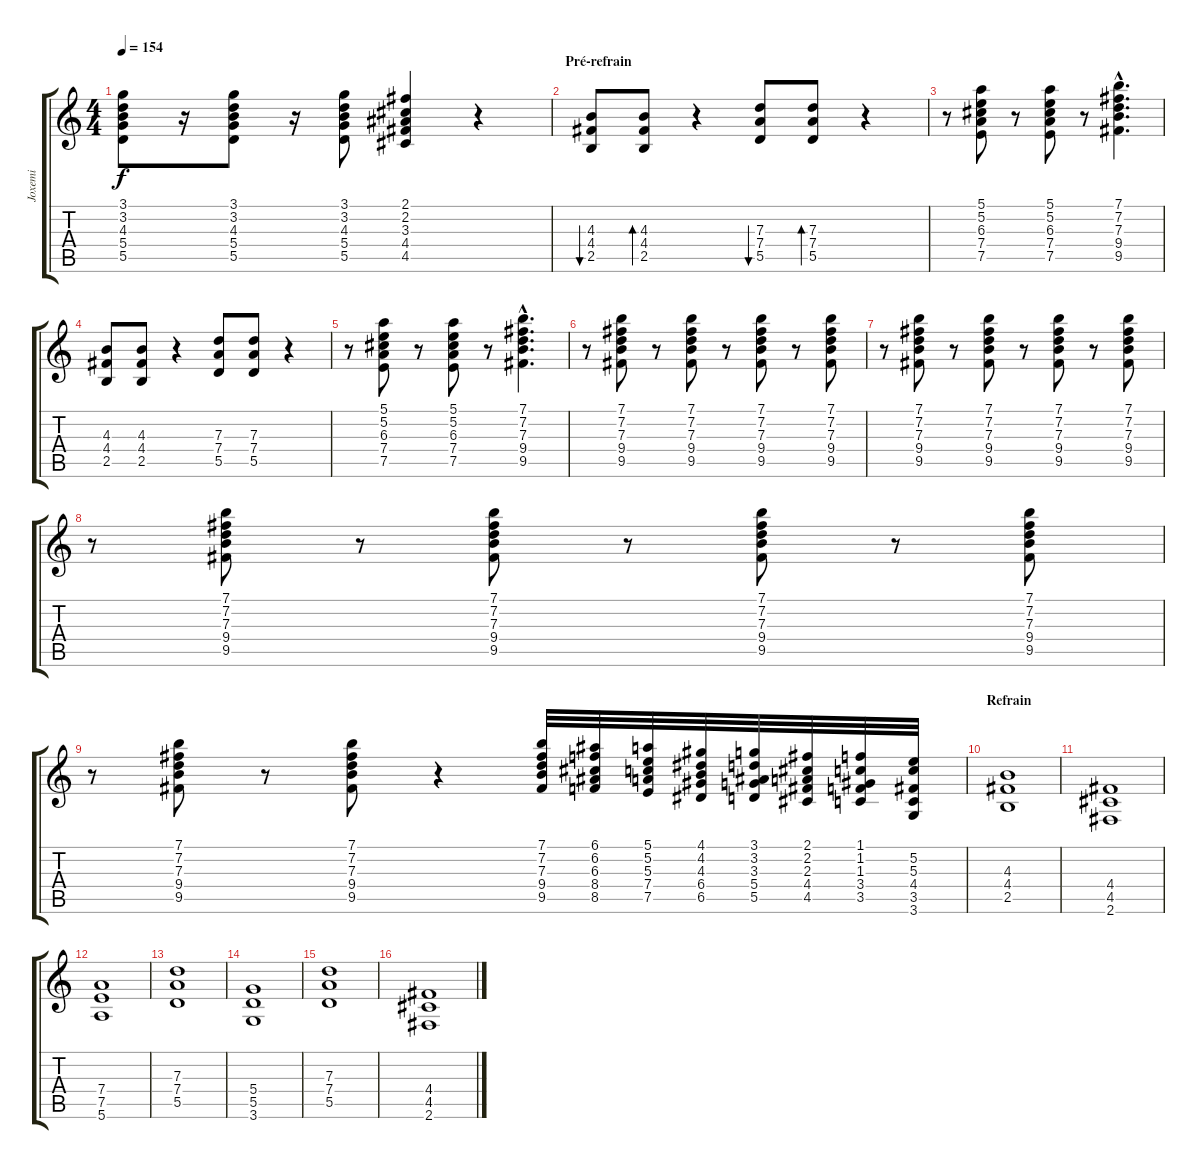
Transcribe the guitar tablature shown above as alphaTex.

\track ("Joxemi" "Joxemi") {instrument distortionguitar}
\staff {score tabs}
\tuning (E4 B3 G3 D3 A2 E2) {hide}
\ts (4 4)
\tempo 154
\clef g2
\ks c
(3.1 3.2 4.3 5.4 5.5).8{dy f} r.16 (3.1 3.2 4.3 5.4 5.5).8 r.16 (3.1 3.2 4.3 5.4 5.5).8 (2.1 2.2 3.3 4.4 4.5).4 r.4 |
\section ("" "Pré-refrain")
(4.3 4.4 2.5).8{bu 60 instrument distortionguitar} (4.3 4.4 2.5).8{bd 60} r.4 (7.3 7.4 5.5).8{bu 60} (7.3 7.4 5.5).8{bd 60} r.4 |
r.8 (5.1 5.2 6.3 7.4 7.5).8{instrument electricguitarmuted} r.8 (5.1 5.2 6.3 7.4 7.5).8 r.8 (7.1{hac} 7.2{hac} 7.3{hac} 9.4{hac} 9.5{hac}).4{d} |
(4.3 4.4 2.5).8{instrument distortionguitar} (4.3 4.4 2.5).8 r.4 (7.3 7.4 5.5).8 (7.3 7.4 5.5).8 r.4 |
r.8 (5.1 5.2 6.3 7.4 7.5).8{instrument electricguitarmuted} r.8 (5.1 5.2 6.3 7.4 7.5).8 r.8 (7.1{hac} 7.2{hac} 7.3{hac} 9.4{hac} 9.5{hac}).4{d} |
r.8 (7.1 7.2 7.3 9.4 9.5).8 r.8 (7.1 7.2 7.3 9.4 9.5).8 r.8 (7.1 7.2 7.3 9.4 9.5).8 r.8 (7.1 7.2 7.3 9.4 9.5).8 |
r.8 (7.1 7.2 7.3 9.4 9.5).8 r.8 (7.1 7.2 7.3 9.4 9.5).8 r.8 (7.1 7.2 7.3 9.4 9.5).8 r.8 (7.1 7.2 7.3 9.4 9.5).8 |
r.8 (7.1 7.2 7.3 9.4 9.5).8 r.8 (7.1 7.2 7.3 9.4 9.5).8 r.8 (7.1 7.2 7.3 9.4 9.5).8 r.8 (7.1 7.2 7.3 9.4 9.5).8 |
r.8{instrument distortionguitar} (7.1 7.2 7.3 9.4 9.5).8 r.8 (7.1 7.2 7.3 9.4 9.5).8 r.4 (7.1 7.2 7.3 9.4 9.5).32{volume 16} (6.1 6.2 6.3 8.4 8.5).32 (5.1 5.2 5.3 7.4 7.5).32 (4.1 4.2 4.3 6.4 6.5).32 (3.1 3.2 3.3 5.4 5.5).32 (2.1 2.2 2.3 4.4 4.5).32 (1.1 1.2 1.3 3.4 3.5).32 (5.2 5.3 4.4 3.5 3.6).32 |
\section ("" "Refrain")
(4.3 4.4 2.5).1{volume 13 instrument distortionguitar} |
(4.4 4.5 2.6).1 |
(7.4 7.5 5.6).1 |
(7.3 7.4 5.5).1 |
(5.4 5.5 3.6).1 |
(7.3 7.4 5.5).1 |
(4.4 4.5 2.6).1
